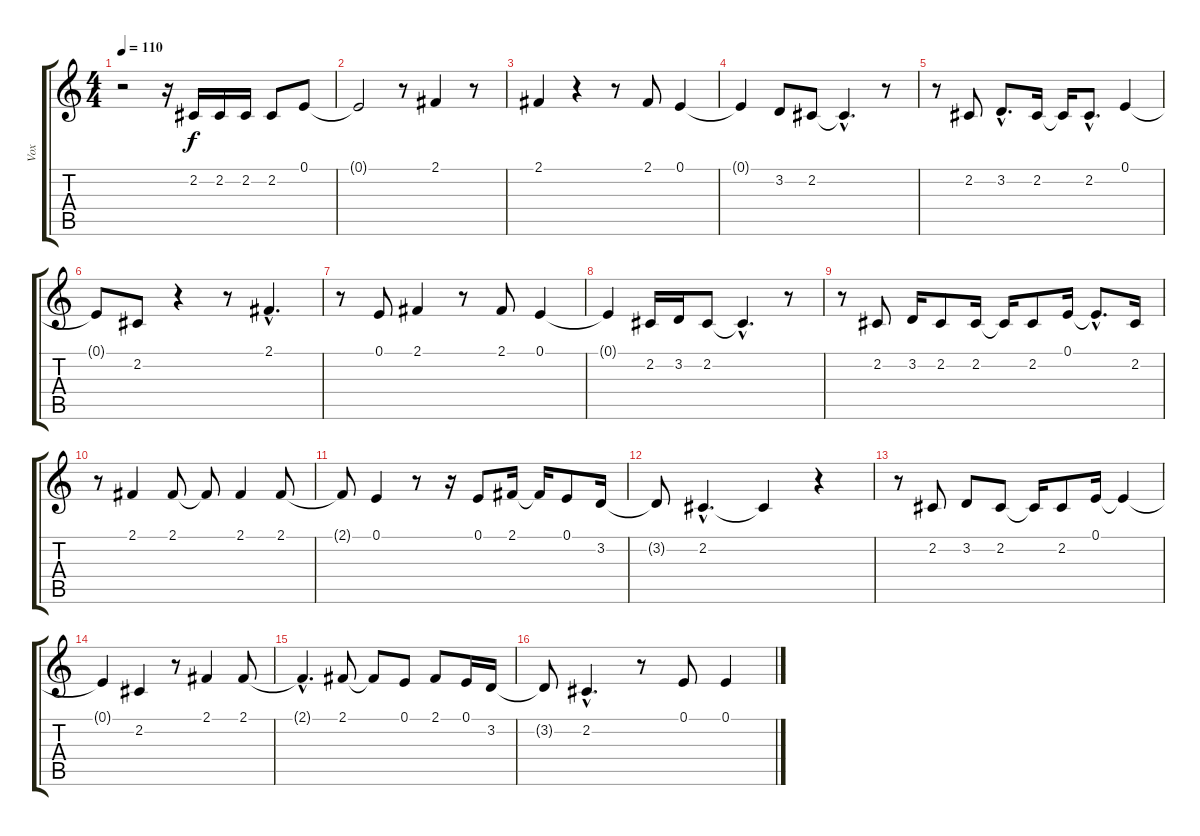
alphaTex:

\track ("Vox" "Vox") {instrument bassoon}
\staff {score tabs}
\tuning (E4 B3 G3 D3 A2 E2) {hide}
\ts (4 4)
\tempo 110
\clef g2
\ks c
r.2{dy f instrument bassoon} r.16 2.2.16 2.2.16 2.2.16 2.2.8 0.1.8 |
0.1{t}.2 r.8 2.1.4 r.8 |
2.1.4 r.4 r.8 2.1.8 0.1.4 |
0.1{t}.4 3.2.8 2.2.8 2.2{hac t}.4{d} r.8 |
r.8 2.2.8 3.2{hac}.8{d} 2.2.16 2.2{t}.16 2.2{hac}.8{d} 0.1.4 |
0.1{t}.8 2.2.8 r.4 r.8 2.1{hac}.4{d} |
r.8 0.1.8 2.1.4 r.8 2.1.8 0.1.4 |
0.1{t}.4 2.2.16 3.2.16 2.2.8 2.2{hac t}.4{d} r.8 |
r.8 2.2.8 3.2.16 2.2.8 2.2.16 2.2{t}.16 2.2.8 0.1.16 0.1{hac t}.8{d} 2.2.16 |
r.8 2.1.4 2.1.8 2.1{t}.8 2.1.4 2.1.8 |
2.1{t}.8 0.1.4 r.8 r.16 0.1.8 2.1.16 2.1{t}.16 0.1.8 3.2.16 |
3.2{t}.8 2.2{hac}.4{d} 2.2{t}.4 r.4 |
r.8 2.2.8 3.2.8 2.2.8 2.2{t}.16 2.2.8 0.1.16 0.1{t}.4 |
0.1{t}.4 2.2.4 r.8 2.1.4 2.1.8 |
2.1{hac t}.4{d} 2.1.8 2.1{t}.8 0.1.8 2.1.8 0.1.16 3.2.16 |
3.2{t}.8 2.2{hac}.4{d} r.8 0.1.8 0.1.4
